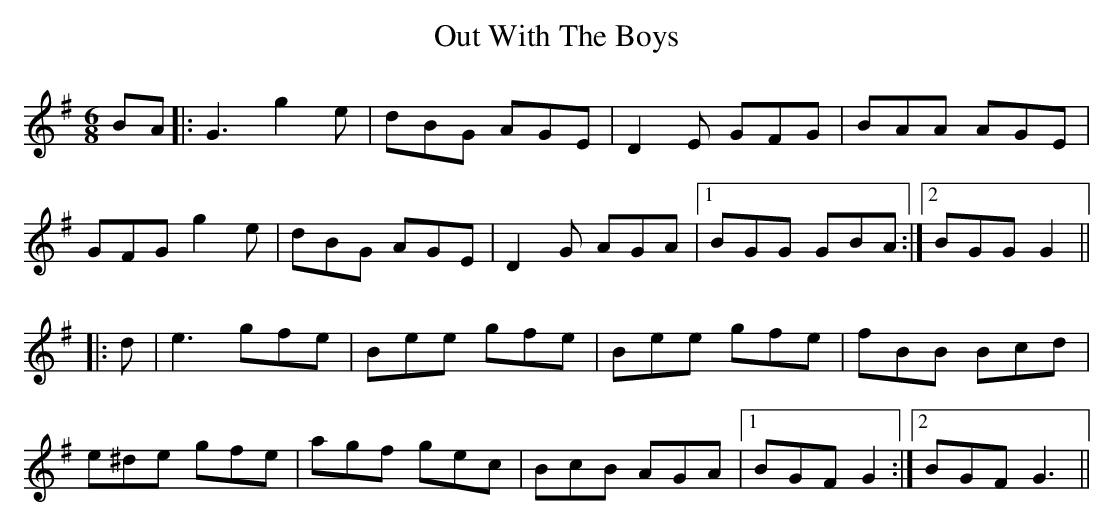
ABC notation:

X:1
T: Out With The Boys
M: 6/8
L: 1/8
K: Gmaj
BA|:G3 g2 e|dBG AGE|D2 E GFG|BAA AGE|
GFG g2 e|dBG AGE|D2 G AGA|1 BGG GBA:|2 BGG G2||
|:d|e3 gfe|Bee gfe|Bee gfe|fBB Bcd|
e^de gfe|agf gec|BcB AGA|1 BGF G2:|2 BGF G3||
